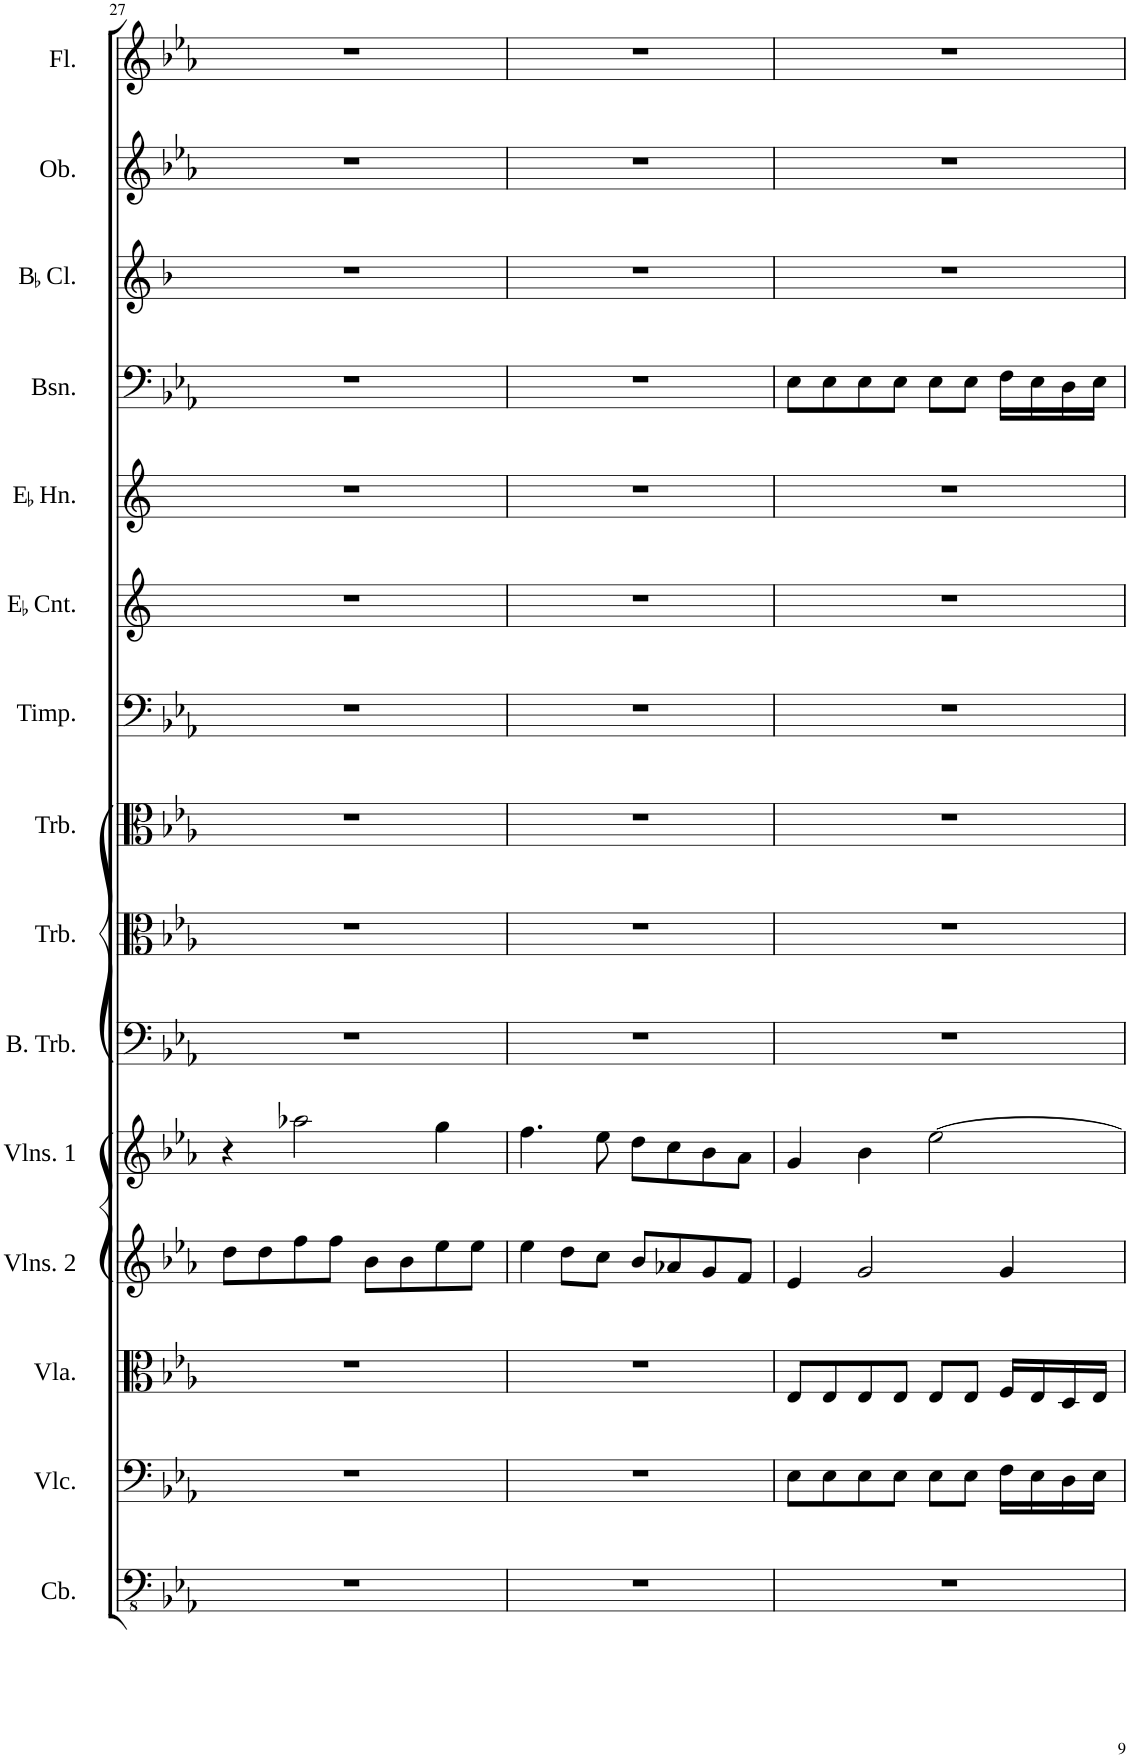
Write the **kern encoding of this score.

**kern	**kern	**kern	**kern	**kern	**kern	**kern	**kern	**kern	**kern	**kern	**kern	**kern	**kern	**kern
*part15	*part14	*part13	*part12	*part11	*part10	*part9	*part8	*part7	*part6	*part5	*part4	*part3	*part2	*part1
*staff15	*staff14	*staff13	*staff12	*staff11	*staff10	*staff9	*staff8	*staff7	*staff6	*staff5	*staff4	*staff3	*staff2	*staff1
*I"Double Bass	*I"Violoncello	*I"Viola	*I"Violins 2	*I"Violins 1	*I"Bass Trombone	*I"Trombone	*I"Trombone	*I"Timpani	*I"EaccidentalFlat Cornet	*I"EaccidentalFlat Horn	*I"Bassoon	*I"BaccidentalFlat Clarinet	*I"Oboe	*I"Flute
*	*I'Vlc.	*I'Vla.	*I'Vlns. 2	*I'Vlns. 1	*I'B. Trb.	*I'Trb.	*I'Trb.	*I'Timp.	*I'EaccidentalFlat Cnt.	*I'EaccidentalFlat Hn.	*I'Bsn.	*I'BaccidentalFlat Cl.	*I'Ob.	*I'Fl.
!!LO:PB:g=z
*clefFv4	*clefF4	*clefC3	*clefG2	*clefG2	*clefF4	*clefC3	*clefC3	*clefF4	*clefG2	*clefG2	*clefF4	*clefG2	*clefG2	*clefG2
*Trd7c12	*	*	*	*	*	*	*	*	*Trd-2c-3	*Trd5c9	*	*Trd1c2	*	*
*k[b-e-a-]	*k[b-e-a-]	*k[b-e-a-]	*k[b-e-a-]	*k[b-e-a-]	*k[b-e-a-]	*k[b-e-a-]	*k[b-e-a-]	*k[b-e-a-]	*k[]	*k[]	*k[b-e-a-]	*k[b-]	*k[b-e-a-]	*k[b-e-a-]
*M4/4	*M4/4	*M4/4	*M4/4	*M4/4	*M4/4	*M4/4	*M4/4	*M4/4	*M4/4	*M4/4	*M4/4	*M4/4	*M4/4	*M4/4
*met(c|)	*met(c|)	*met(c|)	*met(c|)	*met(c|)	*met(c|)	*met(c|)	*met(c|)	*met(c|)	*met(c|)	*met(c|)	*met(c|)	*met(c|)	*met(c|)	*met(c|)
=27	=27	=27	=27	=27	=27	=27	=27	=27	=27	=27	=27	=27	=27	=27
1r	1r	1r	8dd\L	4r	1r	1r	1r	1r	1r	1r	1r	1r	1r	1r
.	.	.	8dd\	.	.	.	.	.	.	.	.	.	.	.
.	.	.	8ff\	2aa-X\	.	.	.	.	.	.	.	.	.	.
.	.	.	8ff\J	.	.	.	.	.	.	.	.	.	.	.
.	.	.	8b-\L	.	.	.	.	.	.	.	.	.	.	.
.	.	.	8b-\	.	.	.	.	.	.	.	.	.	.	.
.	.	.	8ee-\	4gg\	.	.	.	.	.	.	.	.	.	.
.	.	.	8ee-\J	.	.	.	.	.	.	.	.	.	.	.
=28	=28	=28	=28	=28	=28	=28	=28	=28	=28	=28	=28	=28	=28	=28
1r	1r	1r	4ee-\	4.ff\	1r	1r	1r	1r	1r	1r	1r	1r	1r	1r
.	.	.	8dd\L	.	.	.	.	.	.	.	.	.	.	.
.	.	.	8cc\J	8ee-\	.	.	.	.	.	.	.	.	.	.
.	.	.	8b-/L	8dd\L	.	.	.	.	.	.	.	.	.	.
.	.	.	8a-X/	8cc\	.	.	.	.	.	.	.	.	.	.
.	.	.	8g/	8b-\	.	.	.	.	.	.	.	.	.	.
.	.	.	8f/J	8a-\J	.	.	.	.	.	.	.	.	.	.
=29	=29	=29	=29	=29	=29	=29	=29	=29	=29	=29	=29	=29	=29	=29
1r	8E-\L	8E-/L	4e-/	4g/	1r	1r	1r	1r	1r	1r	8E-\L	1r	1r	1r
.	8E-\	8E-/	.	.	.	.	.	.	.	.	8E-\	.	.	.
.	8E-\	8E-/	2g/	4b-\	.	.	.	.	.	.	8E-\	.	.	.
.	8E-\J	8E-/J	.	.	.	.	.	.	.	.	8E-\J	.	.	.
.	8E-\L	8E-/L	.	[2ee-\	.	.	.	.	.	.	8E-\L	.	.	.
.	8E-\J	8E-/J	.	.	.	.	.	.	.	.	8E-\J	.	.	.
.	16F\LL	16F/LL	4g/	.	.	.	.	.	.	.	16F\LL	.	.	.
.	16E-\	16E-/	.	.	.	.	.	.	.	.	16E-\	.	.	.
.	16D\	16D/	.	.	.	.	.	.	.	.	16D\	.	.	.
.	16E-\JJ	16E-/JJ	.	.	.	.	.	.	.	.	16E-\JJ	.	.	.
=	=	=	=	=	=	=	=	=	=	=	=	=	=	=
*-	*-	*-	*-	*-	*-	*-	*-	*-	*-	*-	*-	*-	*-	*-
